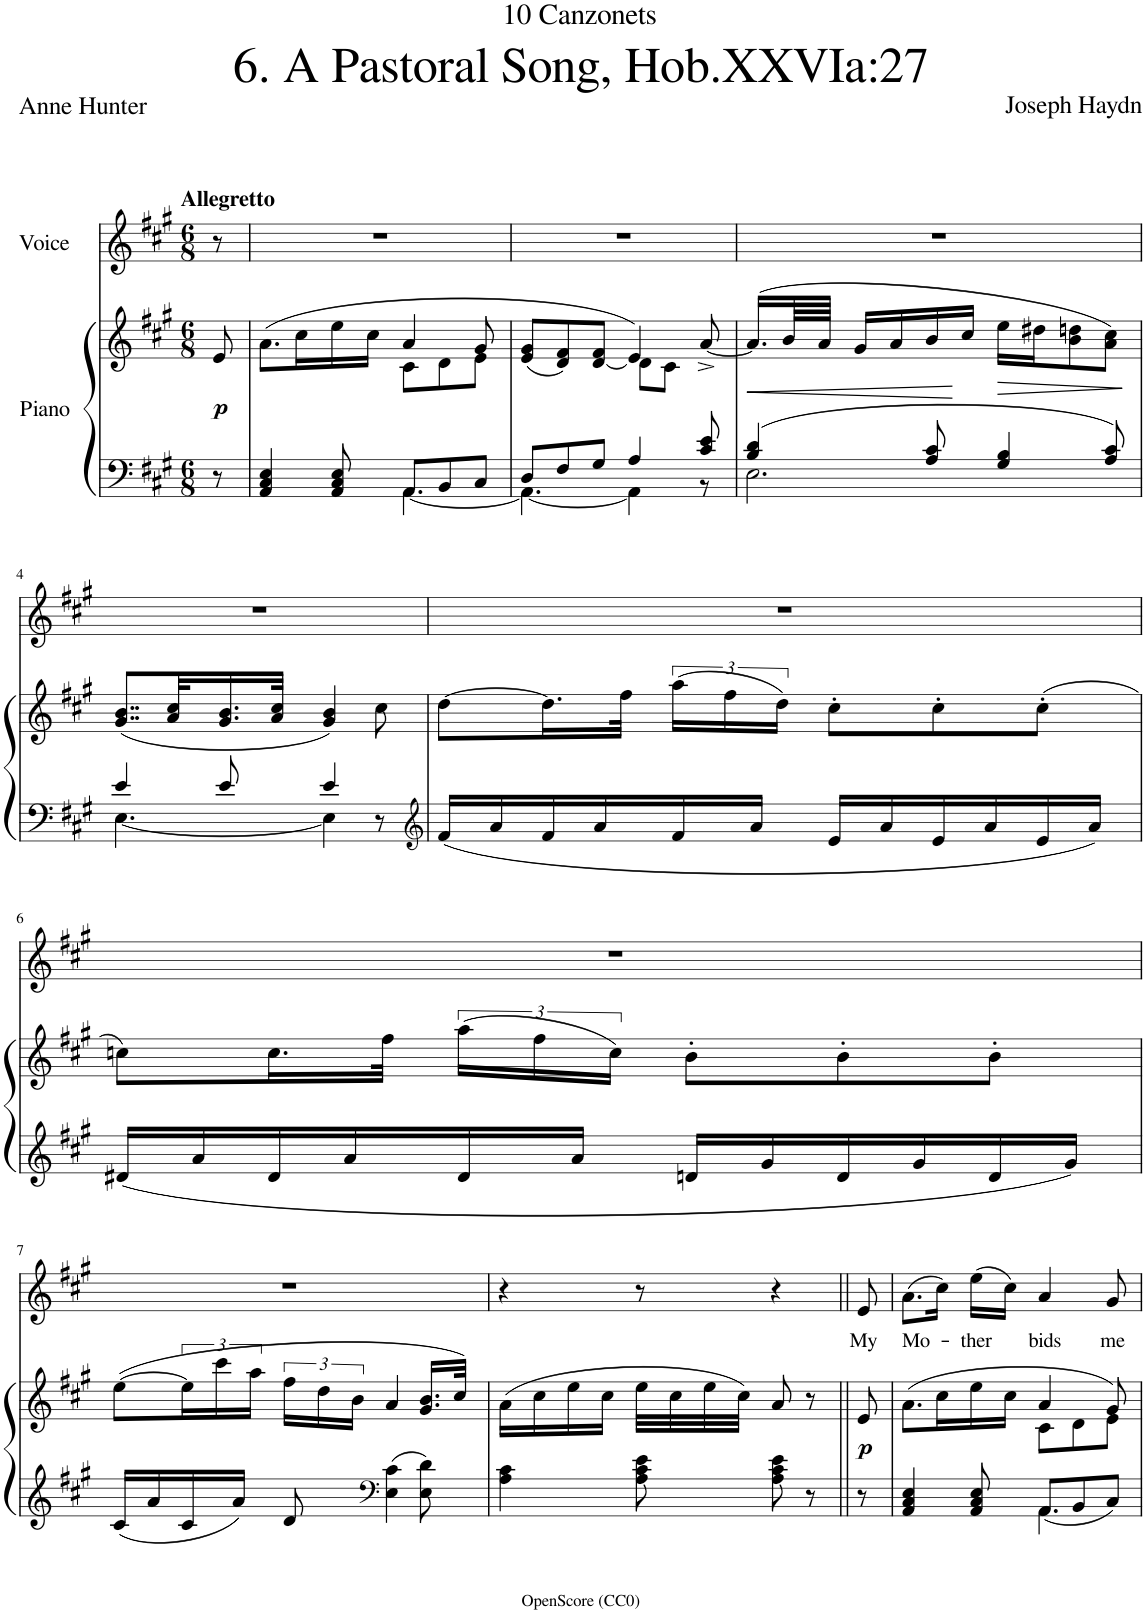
**kern	**kern	**dynam	**kern	**text
*part2	*part2	*part2	*part1	*part1
*staff3	*staff2	*staff2/3	*staff1	*staff1
*I"Piano	*	*	*I"Voice	*
*I'Pno	*	*	*	*
*clefF4	*clefG2	*	*clefG2	*
*k[f#c#g#]	*k[f#c#g#]	*	*k[f#c#g#]	*
*M6/8	*M6/8	*	*M6/8	*
=	=	=	=	=
!	!	!	!LO:TX:a:B:t=Allegretto	!
!	!	!LO:DY:b	!	!
8r	8e/	p	8r	.
=1	=1	=1	=1	=1
*^	*^	*	*	*
4AA/ 4C#/ 4E/	4.ryy	(8.a\L	4.ryy	.	2.r	.
.	.	16cc#\L	.	.	.	.
8AA/ 8C#/ 8E/	.	16ee\	.	.	.	.
.	.	16cc#\JJ	.	.	.	.
8AA/L	[4.AA\	4a/	8c#\L	.	.	.
8BB/	.	.	8d\	.	.	.
8C#/J	.	8g#/	8e\J	.	.	.
=2	=2	=2	=2	=2	=2	=2
8D/L	4.AA\_	(8e/ 8g#/L	4.ryy	.	2.r	.
8F#/	.	8d/ 8f#/)	.	.	.	.
8G#/J	.	[<8d/ 8f#/J	.	.	.	.
4A/	4AA\]	4e/)	8d\L]	.	.	.
.	.	.	8c#\J	.	.	.
8c#/ 8e/	8r	[<8a^/	8ryy	.	.	.
=3	=3	=3	=3	=3	=3	=3
!	!	!	!	!LO:HP:b	!	!
*	*	*v	*v	*	*	*
4B/ 4d/	2.E\	(16.a/LL]	<	2.r	.
.	.	64b/LL	.	.	.
.	.	64a/JJJJ	.	.	.
.	.	16g#/LL	.	.	.
.	.	16a/	.	.	.
8A/ 8c#/	.	16b/	.	.	.
.	.	16cc#/JJ	[	.	.
!	!	!	!LO:HP:b	!	!
4G#/ 4B/	.	16ee\LL	>	.	.
.	.	16dd#X\J	.	.	.
.	.	8b\ 8ddn\	.	.	.
8A/ 8c#/	.	8a\ 8cc#\J)	.	.	.
*v	*v	*	*	*	*
.	.	]	.	.
!!LO:LB:g=z
=4	=4	=4	=4	=4
*^	*	*	*	*
4e/	[4.E\	(8..g#/ 8..b/L	.	2.r	.
.	.	32a/ 32cc#/KL	.	.	.
8e/	.	16.g#/ 16.b/	.	.	.
.	.	32a/ 32cc#/JJk	.	.	.
4e/	4E\]	4g#/ 4b/)	.	.	.
8r	8ryy	8cc#\	.	.	.
*v	*v	*	*	*	*
=5	=5	=5	=5	=5
*clefG2	*	*	*	*
16f#/LL	[8dd\L	.	2.r	.
16a/	.	.	.	.
16f#/	16.dd\L]	.	.	.
16a/	.	.	.	.
.	32ff#\JJk	.	.	.
16f#/	(24aa\LL	.	.	.
.	24ff#\	.	.	.
16a/JJ	.	.	.	.
.	24dd\JJ)	.	.	.
16e/LL	8cc#'\L	.	.	.
16a/	.	.	.	.
16e/	8cc#'\	.	.	.
16a/	.	.	.	.
16e/	(8cc#'\J	.	.	.
16a/JJ	.	.	.	.
!!LO:LB:g=z
=6	=6	=6	=6	=6
16d#X/LL	8ccn\L)	.	2.r	.
16a/	.	.	.	.
16d#/	16.cc\L	.	.	.
16a/	.	.	.	.
.	32ff#\JJk	.	.	.
16d#/	(24aa\LL	.	.	.
.	24ff#\	.	.	.
16a/JJ	.	.	.	.
.	24cc\JJ)	.	.	.
16dn/LL	8b'\L	.	.	.
16g#/	.	.	.	.
16d/	8b'\	.	.	.
16g#/	.	.	.	.
16d/	8b'\J	.	.	.
16g#/JJ	.	.	.	.
!!LO:LB:g=z
=7	=7	=7	=7	=7
16c#/LL	([8ee\L	.	2.r	.
16a/	.	.	.	.
16c#/	24ee\L]	.	.	.
.	24ccc#\	.	.	.
16a/JJ	.	.	.	.
.	24aa\JJ	.	.	.
8d/	24ff#\LL	.	.	.
.	24dd\	.	.	.
.	24b\JJ	.	.	.
*clefF4	*	*	*	*
4E\ 4c#\	4a/	.	.	.
8E\ 8d\	16.g#/ 16.b/LL	.	.	.
.	32cc#/JJk)	.	.	.
=8	=8	=8	=8	=8
4A\ 4c#\	(16a\LL	.	4r	.
.	16cc#\	.	.	.
.	16ee\	.	.	.
.	16cc#\JJ	.	.	.
8A\ 8c#\ 8e\	32ee\LLL	.	8r	.
.	32cc#\	.	.	.
.	32ee\	.	.	.
.	32cc#\JJJ)	.	.	.
8A\ 8c#\ 8e\	8a/	.	4r	.
8r	8r	.	.	.
=8X1||	=8X1||	=8X1||	=8X1||	=8X1||
!	!	!LO:DY:b	!	!LO:LY:b
8r	8e/	p	8e/	My
=9	=9	=9	=9	=9
*^	*^	*	*	*
!	!	!	!	!	!	!LO:LY:b
4AA/ 4C#/ 4E/	4.ryy	(8.a\L	4.ryy	.	(8.a\L	Mo-
.	.	16cc#\L	.	.	16cc#\Jk)	.
!	!	!	!	!	!	!LO:LY:b
8AA/ 8C#/ 8E/	.	16ee\	.	.	(16ee\LL	-ther
.	.	16cc#\JJ	.	.	16cc#\JJ)	.
!LO:N:head=solid	!	!	!	!	!	!LO:LY:b
8AA/L	4.AA\	4a/	8c#\L	.	4a/	bids
8BB/	.	.	8d\	.	.	.
!	!	!	!	!	!	!LO:LY:b
8C#/J	.	8g#/)	8e\J	.	8g#/	me
*v	*v	*	*	*	*	*
*	*v	*v	*	*	*
=	=	=	=	=
*-	*-	*-	*-	*-
